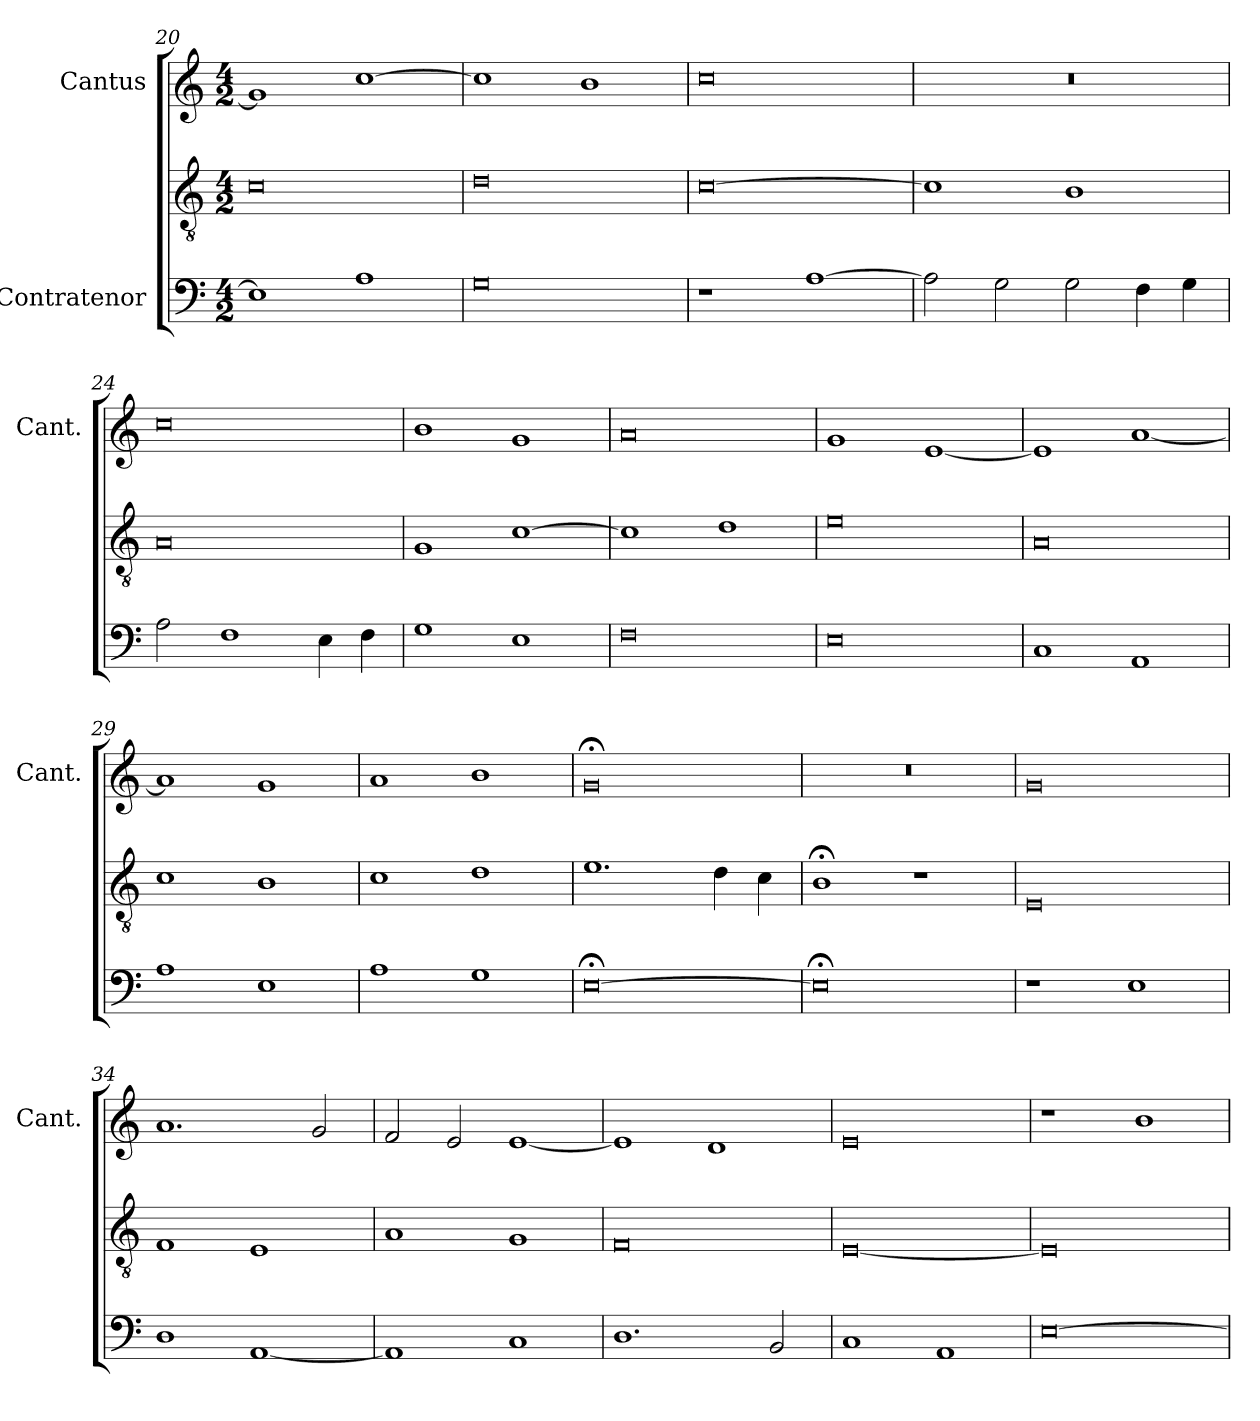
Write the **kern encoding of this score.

**kern	**kern	**kern
*part3	*part2	*part1
*staff3	*staff2	*staff1
*I"Contratenor	*	*I"Cantus
*	*	*I'Cant.
*clefF4	*clefGv2	*clefG2
*	*ITrd7c12	*
*k[]	*k[]	*k[]
*C:	*C:	*C:
*M4/2	*M4/2	*M4/2
=20	=20	=20
1E\]	0C\	1g/]
1A\	.	[1cc\
=21	=21	=21
0G\	0D\	1cc\]
.	.	1b\
=22	=22	=22
1r	[0C\	0cc\
[1A\	.	.
=23	=23	=23
2A\]	1C\]	0r
2G\	.	.
2G\	1BB\	.
4F\	.	.
4G\	.	.
=24	=24	=24
2A\	0AA/	0cc\
1F\	.	.
4E\	.	.
4F\	.	.
=25	=25	=25
1G\	1GG/	1b\
1E\	[1C\	1g/
=26	=26	=26
0F\	1C\]	0a/
.	1D\	.
=27	=27	=27
0E\	0E\	1g/
.	.	[1e/
=28	=28	=28
1C/	0AA/	1e/]
1AA/	.	[1a/
=29	=29	=29
1A\	1C\	1a/]
1E\	1BB\	1g/
=30	=30	=30
1A\	1C\	1a/
1G\	1D\	1b\
=31	=31	=31
[0E;<\	1.E\	0g;</
.	4D\	.
.	4C\	.
=32	=32	=32
0E;<\]	1BB;<\	0r
.	1r	.
=33	=33	=33
1r	0EE/	0g/
1E\	.	.
=34	=34	=34
1D\	1FF/	1.a/
[1AA/	1EE/	.
.	.	2g/
=35	=35	=35
1AA/]	1AA/	2f/
.	.	2e/
1C/	1GG/	[1e/
=36	=36	=36
1.D\	0FF/	1e/]
.	.	1d/
2BB/	.	.
=37	=37	=37
1C/	[0EE/	0e/
1AA/	.	.
=38	=38	=38
[0E\	0EE/]	1r
.	.	1b\
=	=	=
*-	*-	*-
